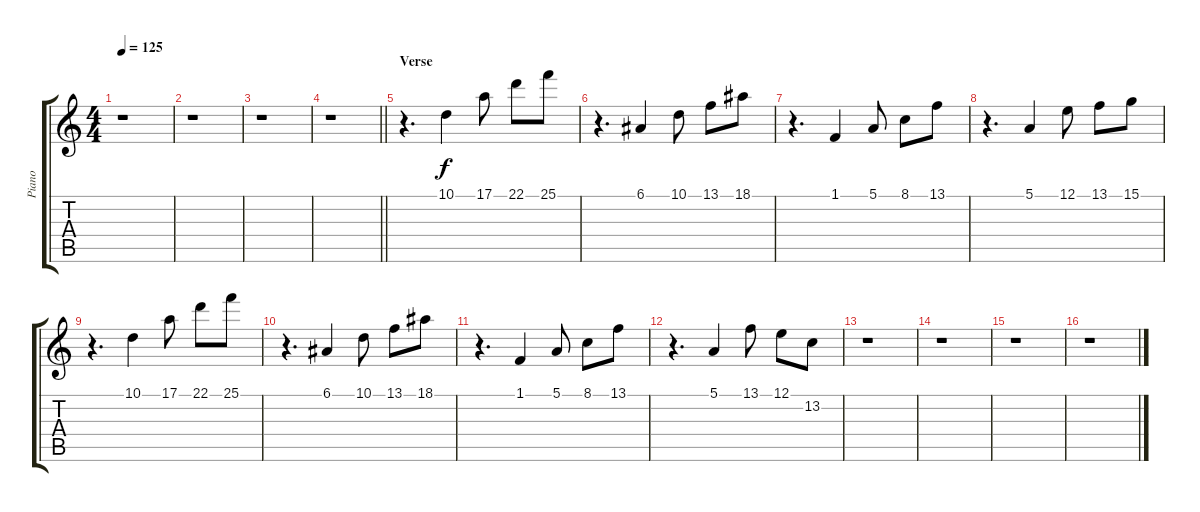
\track ("Piano" "Piano") {instrument brightacousticpiano}
\staff {score tabs}
\tuning (E4 B3 G3 D3 A2 E2) {hide}
\ts (4 4)
\tempo 125
\clef g2
\ks c
r.1{dy f} |
r.1 |
r.1 |
\barLineRight lightlight
r.1 |
\section ("" "Verse ")
r.4{d} 10.1.4 17.1.8 22.1.8 25.1.8 |
r.4{d} 6.1.4 10.1.8 13.1.8 18.1.8 |
r.4{d} 1.1.4 5.1.8 8.1.8 13.1.8 |
r.4{d} 5.1.4 12.1.8 13.1.8 15.1.8 |
r.4{d} 10.1.4 17.1.8 22.1.8 25.1.8 |
r.4{d} 6.1.4 10.1.8 13.1.8 18.1.8 |
r.4{d} 1.1.4 5.1.8 8.1.8 13.1.8 |
r.4{d} 5.1.4 13.1.8 12.1.8 13.2.8 |
r.1 |
r.1 |
r.1 |
r.1
